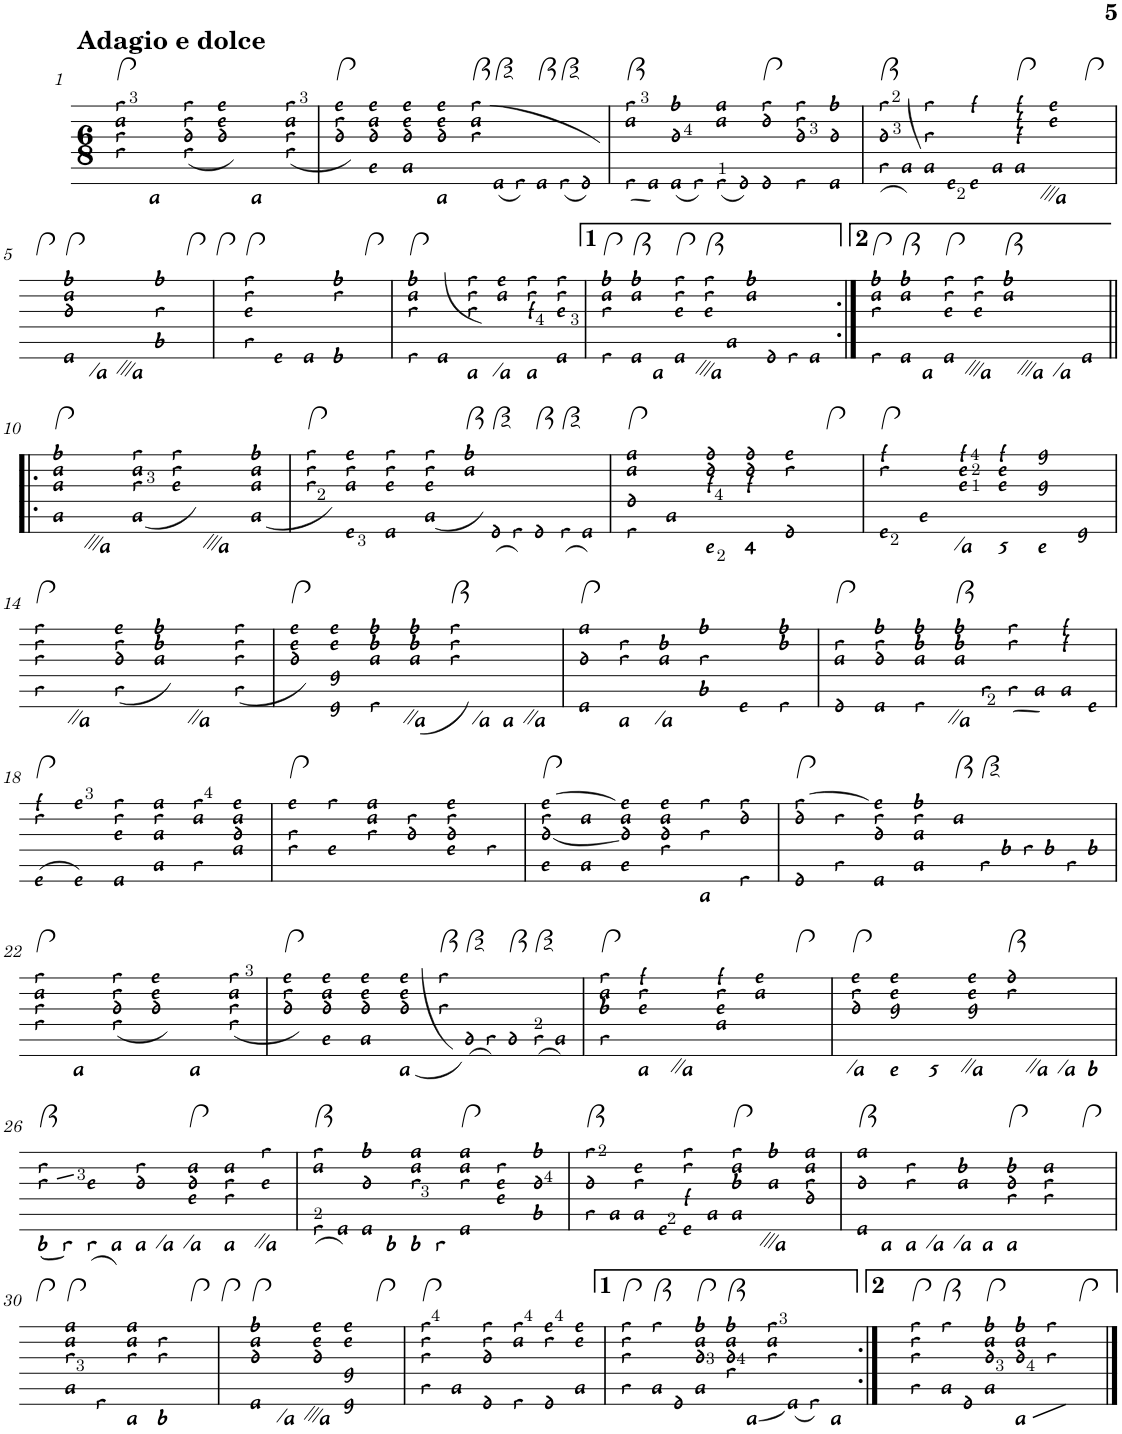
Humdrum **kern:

**kern
*part1
*staff1
*I"Lute (tablature)
!!LO:PB:g=z
*
*k[]
*M6/8
=1
!LO:TX:a:B:t=Adagio e dolce
8G\ 8B\ 8d\ 8g\L
8GG
(<8G\ 8c\ 8e\ 8g\J
8c\ 8f#\ 8a\L)
8GG
(<8G\ 8B\ 8d\ 8g\J
=2
8c\ 8e\ 8a\L)
8F#\ 8c\ 8d\ 8a\
8D\ 8c\ 8f#\ 8a\J
8GG\ 8c\ 8f#\ 8a\L
(16B\ 16d\ 16g\L
(<32AAL
32BBJ)
16AA
(<32BBL
32CJJJ))
=3
(>16BB\ 16d\ 16g\LL
16AA)
(<16AA\ 16c\ 16f#\
16BB)
(<16BB\ 16d\ 16f\
16CJJ)
8C\ 8f\ 8g\L
8BB\ 8c\ 8e\ 8g\
8AA\ 8c\ 8f#\J
=4
(>16E\ 16c\ 16g\LL
16D)
(<16D\ 16B\ 16g\
16C#
16C#\ 16b-\)
16DJJ
8D\ 8d\ 8g\ 8b-\L
8DD\ 8f#\ 8a\J
8r
!!LO:LB:g=z
=5
8r
8AA\ 8c\ 8d\ 8f#\L
8FF#J
8DDL
8E-\ 8B\ 8f#\J
8r
=6
8r
8E\ 8c#\ 8e\ 8g\L
8C#J
8AAL
8BB-\ 8e\ 8f#\J
8r
=7
8BB\ 8B\ 8d\ 8f#\L
(<8AA
8GG\ 8B\ 8e\ 8g\J)
8FF#\ 8d\ 8a\L
8GG\ 8d\ 8e\ 8g\
8AA\ 8c#\ 8e\ 8g\J
=8
8BB\ 8B\ 8d\ 8f#\L
16AA\ 16d\ 16f#\L
16GGJ
8AA\ 8c#\ 8e\ 8g\J
16DD\ 16c#\ 16e\ 16g\LL
16D
16d\ 16f#\
16C
16BB
16AAJJ
=9:|!
8BB\ 8B\ 8d\ 8f#\L
16AA\ 16d\ 16f#\L
16GGJ
8AA\ 8c#\ 8e\ 8g\J
8DD\ 8c#\ 8e\ 8g\L
16d\ 16f#\L
16DD
16FF#
16AAJJ
!!LO:LB:g=z
=10!|:
8D\ 8A\ 8d\ 8f#\L
8DD
(<8D\ 8B\ 8d\ 8g\J
8c#\ 8e\ 8g\L)
8DD
(<8D\ 8A\ 8d\ 8f#\J
=11
8B\ 8e\ 8g\L)
8C#\ 8A\ 8e\ 8a\
8AA\ 8c#\ 8e\ 8g\J
(<8D\ 8c#\ 8e\ 8g\L
16d\ 16f#\L)
(32CL
32BBJ)
16C
(32BBL
32AAJJJ)
=12
8BB\ 8G#\ 8d\ 8f\L
8D
8BB\ 8d\ 8f\ 8g#\J
8CC\ 8d\ 8f\ 8g#\L
8C\ 8e\ 8a\J
8r
=13
8C#\ 8e\ 8b-\L
8F#
8FF#\ 8c#\ 8f#\ 8b-\J
8BBB\ 8c#\ 8f#\ 8b-\L
8BB\ 8e-\ 8b\
8E-J
!!LO:LB:g=z
=14
8E\ 8B\ 8e\ 8g\L
8EE
(<8E\ 8c\ 8e\ 8a\J
8A\ 8e-\ 8f#\L)
8EE
(<8E\ 8B\ 8e\ 8g\J
=15
8c\ 8f#\ 8a\L)
8E-\ 8B\ 8f#\ 8a\
8BB\ 8A\ 8e-\ 8f#\J
(<8EE\ 8A\ 8e-\ 8f#\L
16B\ 16e\ 16g\L)
16FF#
16GG
16EEJJ
=16
8AA\ 8c\ 8f\L
8GG\ 8B\ 8e\
8FF#\ 8A\ 8e-\J
8E-\ 8B\ 8f#\L
8C#
8BB\ 8e-\ 8f#\J
=17
8C\ 8A\ 8e\L
8AA\ 8c\ 8e\ 8f#\
8BB\ 8A\ 8e-\ 8f#\J
16EE\ 16A\ 16e-\ 16f#\LL
16E
(16E\ 16e\ 16g\
16D)
16D\ 16g\ 16b-\
16C#JJ
!!LO:LB:g=z
=18
*^
8e\ 8b-\L	(>8C#L
8a	8C#)
8c#\ 8e\ 8g\J	8AAJ
8A\ 8e\ 8f\L	8DL
8d\ 8g\	8E
8c\ 8d\ 8a\J	8FJ
*v	*v
=19
8G\ 8B\ 8a\L
8A\ 8g\
8B\ 8d\ 8f\J
8c\ 8e\L
8A\ 8c\ 8e\ 8a\
8GJ
=20
((<8F#\ 8c\ 8e\ 8a\L
8D\ 8d\
8F#\ 8c\ 8d\ 8a\J))
8G\ 8c\ 8d\ 8a\L
8GG\ 8B\ 8g\
8BB\ 8f\ 8g\J
=21
(8C\ 8f\ 8g\L
8E\ 8e\
8AA\ 8c\ 8e\ 8a\J)
8D\ 8A\ 8e\ 8f#\L
16dL
32EL
32F#
32G
32F#
32E
32F#JJJ
!!LO:LB:g=z
=22
8G\ 8B\ 8d\ 8g\L
8GG
(<8G\ 8c\ 8e\ 8g\J
8c\ 8f#\ 8a\L)
8GG
(<8G\ 8B\ 8d\ 8g\J
=23
8c\ 8e\ 8a\L)
8F#\ 8c\ 8d\ 8a\
8D\ 8c\ 8f#\ 8a\J
(<8GG\ 8c\ 8f#\ 8a\L
(<16B\ 16g\L)
(32FL)
32EJ)
16F
(32EL
32DJJJ)
=24
8E\ 8B-\ 8d\ 8g\L
8GG\ 8c#\ 8e\ 8b-\
8EEJ
8F\ 8c#\ 8e\ 8b-\L
8d\ 8a\J
8r
=25
8FF#\ 8c\ 8e\ 8a\L
8BB\ 8e-\ 8f#\ 8a\
8BBBJ
8EE\ 8e-\ 8f#\ 8a\L
16e\ 16g#\L
16EE
16FF#
16GG#JJ
!!LO:LB:g=z
=26
(<16GG#\ 16B\ 16e\LL
16AA)
(16AA\ 16c#\
16GG)
16GG\ 16c\ 16e\
16FF#JJ
8FF#\ 8A\ 8c\ 8d\L
8GG\ 8G\ 8B\ 8d\
8EE\ 8c#\ 8g\J
=27
(16BB\ 16d\ 16g\LL
16AA)
16AA\ 16c\ 16f#\
16GG#
16GG#\ 16B\ 16d\ 16f\
16AAJJ
8AA\ 8B\ 8d\ 8f\L
8A\ 8c#\ 8e\
8E-\ 8c\ 8f#\J
=28
16E\ 16c\ 16g\LL
16D
16D\ 16B\ 16f#\
16C#
16C#\ 16B-\ 16e\ 16g\
16DJJ
8D\ 8B-\ 8d\ 8g\L
8DD\ 8A\ 8f#\
8G#\ 8B\ 8d\ 8f\J
=29
16AA\ 16c\ 16f\LL
16GG
16GG\ 16B\ 16e\
16FF#
16FF#\ 16A\ 16e-\
16GGJJ
8GG\ 8G\ 8c\ 8e-\L
8G\ 8B\ 8d\J
8r
!!LO:LB:g=z
=30
8r
8D\ 8B\ 8d\ 8f\L
8BBJ
8GG\ 8B\ 8d\ 8f\L
8GG#\ 8B\ 8e\J
8r
=31
8r
8AA\ 8c\ 8d\ 8f#\L
8FF#J
8DD\ 8c\ 8f#\ 8a\L
8E-\ 8B\ 8f#\ 8a\J
8r
=32
8E\ 8B\ 8e\ 8g\L
8D
8C\ 8c\ 8e\ 8g\J
8BB\ 8d\ 8g\L
8C\ 8e\ 8a\
8D\ 8f#\ 8a\J
=33
8E\ 8B\ 8e\ 8g\L
16D\ 16g\L
16CJ
8D\ 8c\ 8d\ 8f#\J
16G\ 16c\ 16d\ 16f#\LL
(<16GG
16B\ 16d\ 16g\
(<16AA)
16BB)
16GGJJ
=34:|!
8E\ 8B\ 8e\ 8g\L
16D\ 16g\L
16CJ
8D\ 8c\ 8d\ 8f#\J
8GG\ 8c\ 8d\ 8f#\L
8B\ 8g\J
8r
==
*-
